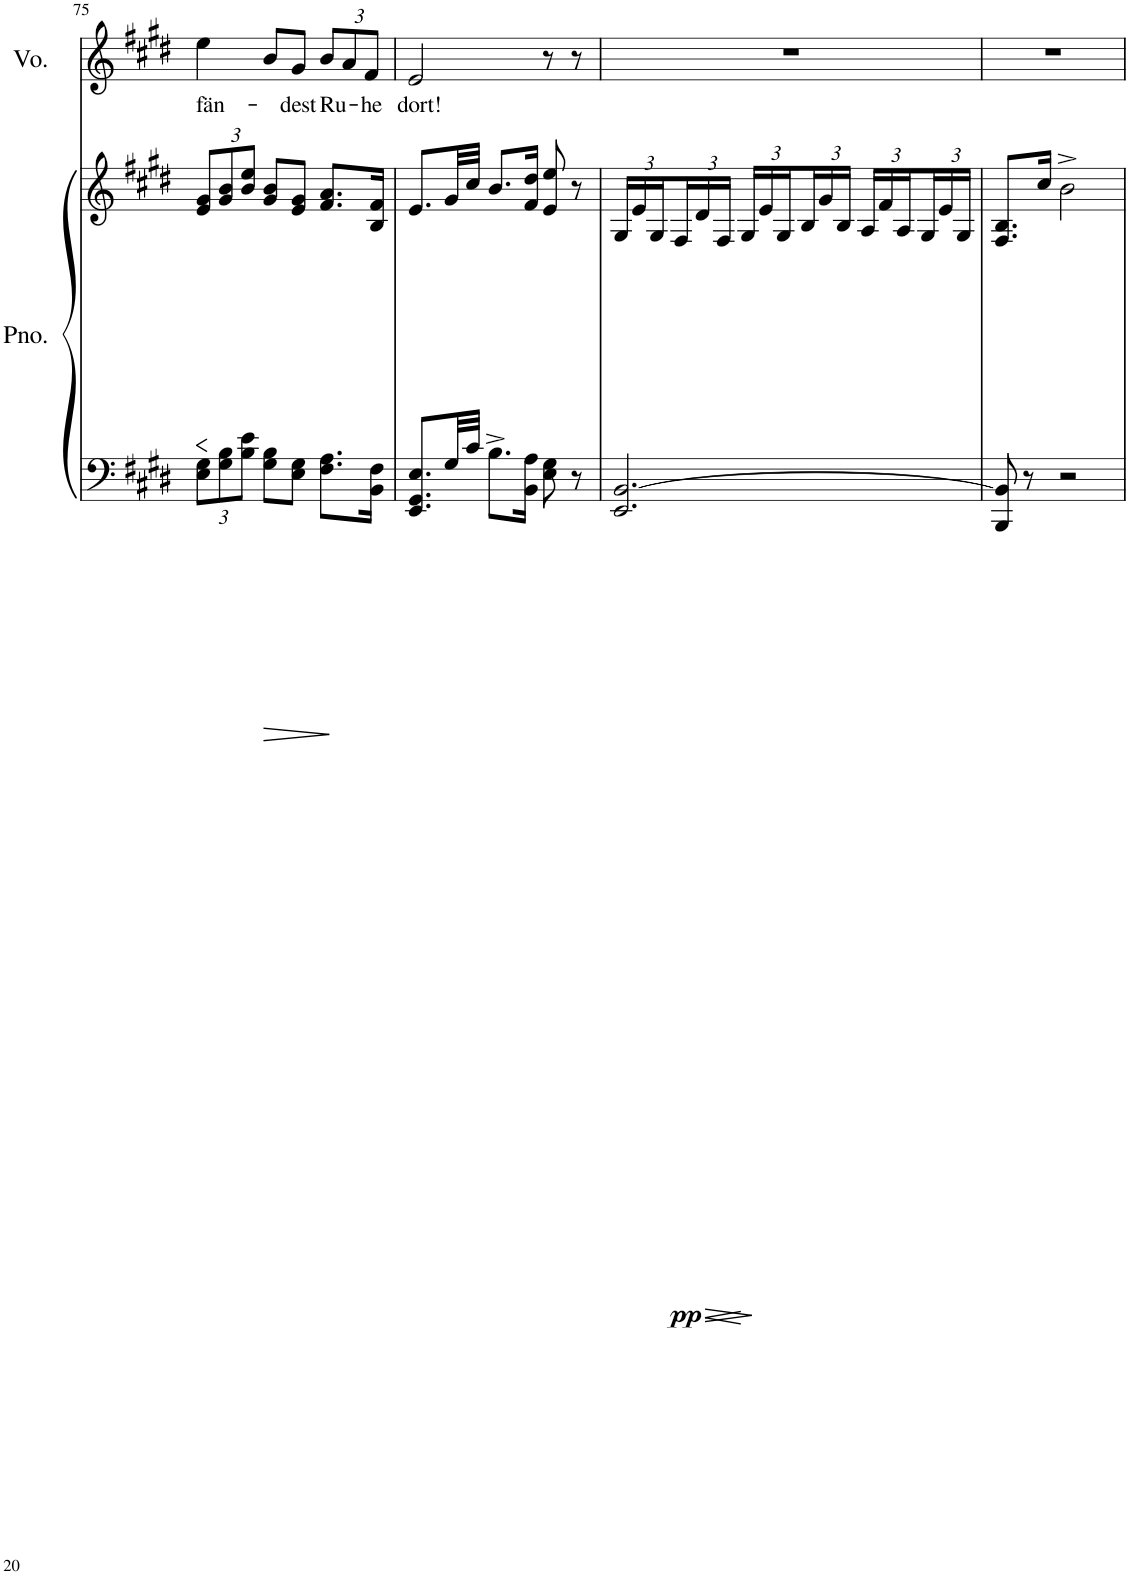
**kern	**kern	**dynam	**kern	**text
*part2	*part2	*part2	*part1	*part1
*staff3	*staff2	*staff2/3	*staff1	*staff1
*I"Piano	*	*	*I"Voice	*
*I'Pno.	*	*	*I'Vo.	*
!!LO:PB:g=z
*clefF4	*clefG2	*	*clefG2	*
*k[f#c#g#d#]	*k[f#c#g#d#]	*	*k[f#c#g#d#]	*
*M3/4	*M3/4	*	*M3/4	*
*Xbrackettup	*Xbrackettup	*	*	*
=75	=75	=75	=75	=75
!	!	!LO:HP:b	!	!LO:LY:b
12E\ 12G#\L	12e/ 12g#/L	<	4ee\	fän-
12G#\ 12B\	12g#/ 12b/	.	.	.
12B\ 12e\J	12b/ 12ee/J	.	.	.
8G#\ 8B\L	8g#/ 8b/L	.	8b/L	.
!	!	!	!	!LO:LY:b
8E\ 8G#\J	8e/ 8g#/J	.	8g#/J	-dest
*	*	*	*Xbrackettup	*
!	!	!	!	!LO:LY:b
8.F#\ 8.A\L	8.f#/ 8.a/L	.	12b/L	Ru-
.	.	.	12a/	.
!	!	!	!	!LO:LY:b
.	.	.	12f#/J	-he
16BB\ 16F#\Jk	16B/ 16f#/Jk	.	.	.
.	.	[	.	.
=76	=76	=76	=76	=76
!	!	!	!	!LO:LY:b
8.EE/ 8.GG#/ 8.E/L	8.e/L	.	2e/	dort!
32G#/LL	32g#/LL	.	.	.
32c#/JJJ	32cc#/JJJ	.	.	.
8.B^\L	8.b/L	.	.	.
16BB\ 16A\Jk	16f#/ 16dd#/Jk	.	.	.
8E\ 8G#\	8e/ 8ee/	.	8r	.
8r	8r	.	8r	.
=77	=77	=77	=77	=77
!	!	!LO:HP:b=2	!	!
!	!	!LO:DY:n=1:b=2	!	!
2.EE/ [2.BB/	24G#/LL	> pp	2.r	.
.	24e/	.	.	.
.	24G#/	.	.	.
.	24F#/	.	.	.
.	24d#/	.	.	.
.	24F#/JJ	.	.	.
.	24G#/LL	.	.	.
.	24e/	.	.	.
.	24G#/	.	.	.
.	24B/	.	.	.
.	24g#/	.	.	.
.	24B/JJ	.	.	.
.	24A/LL	.	.	.
.	24f#/	.	.	.
.	24A/	.	.	.
.	24G#/	.	.	.
.	24e/	.	.	.
.	24G#/JJ	.	.	.
=78	=78	=78	=78	=78
8BBB/ 8BB/]	8.F#/ 8.B/L	.	2.r	.
8r	.	.	.	.
.	16cc#/Jk	]	.	.
2r	2b^\	.	.	.
=	=	=	=	=
*-	*-	*-	*-	*-
